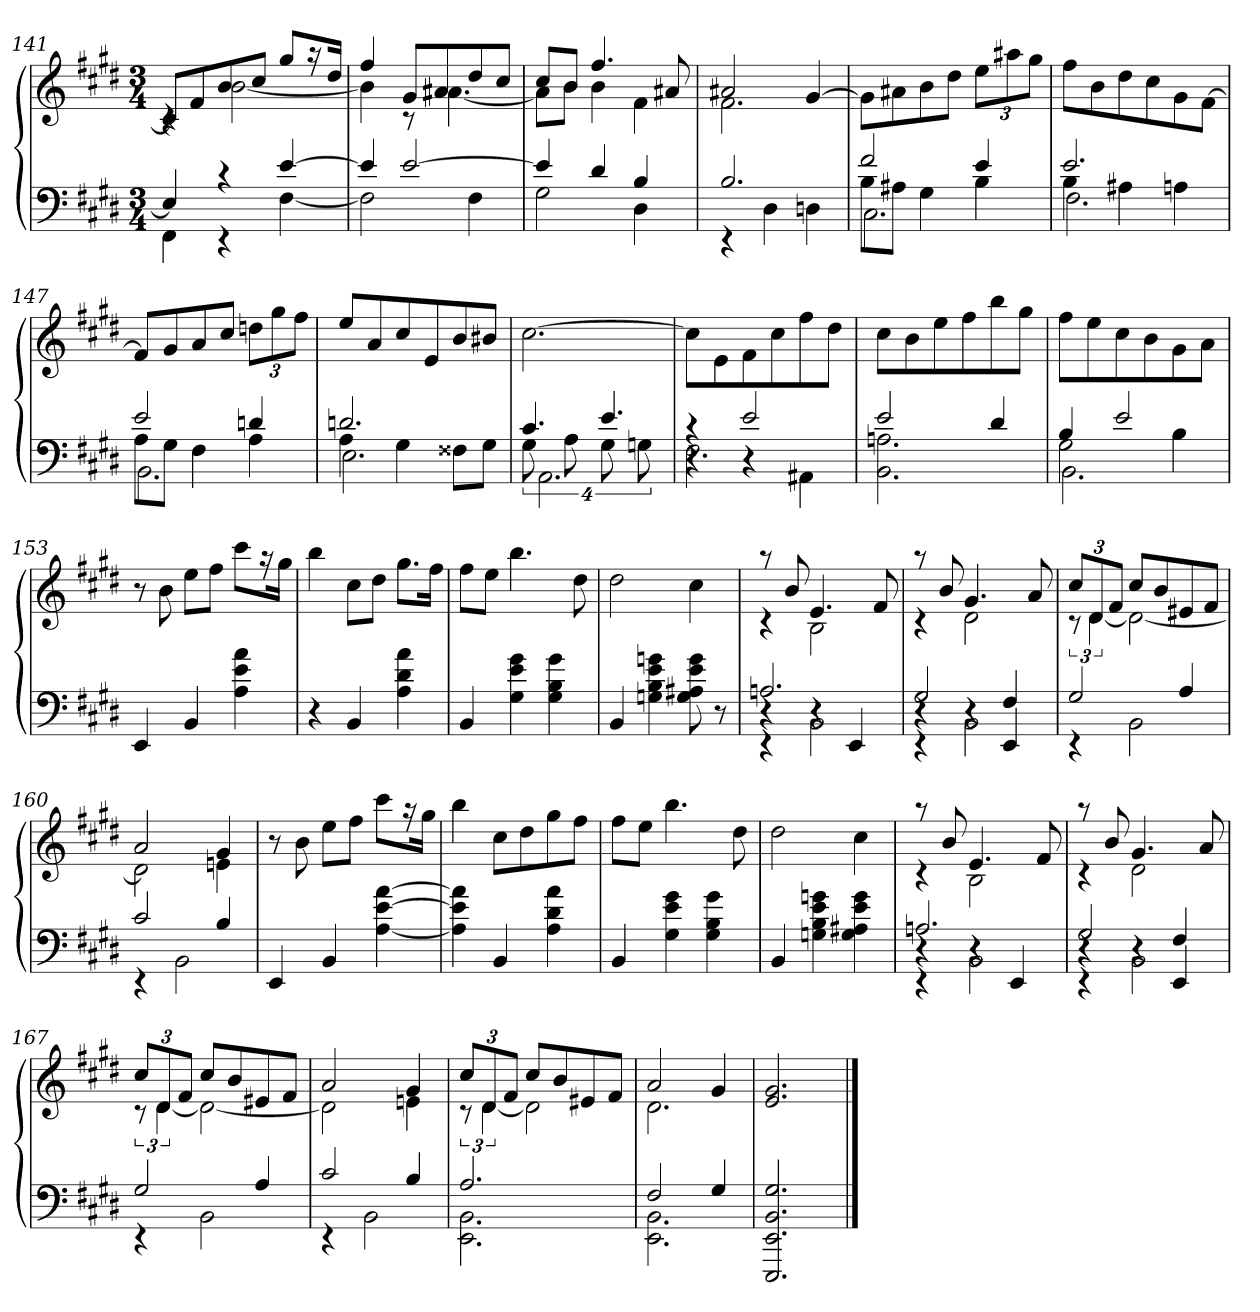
**kern	**kern
*part1	*part1
*staff2	*staff1
*clefF4	*clefG2
*k[f#c#g#d#]	*k[f#c#g#d#]
*M3/4	*M3/4
=141	=141
*^	*^
4E]	4FF#	8c#L]	4rc
.	.	8f#	.
4rc	4rEE	8b	[2b
.	.	8cc#J	.
[4e	[4F#	8gg#L	.
.	.	16r	.
.	.	16dd#Jk	.
=142	=142	=142	=142
4e]	2F#]	4ff#	4b]
[2e	.	8g#L	8rc
.	.	8a#X	[4.a#X
.	4F#	8dd#	.
.	.	8cc#J	.
=143	=143	=143	=143
4e]	2G#	8cc#L	8a#L]
.	.	8bJ	8bJ
4d#	.	4.ff#	4b
4B	4D#	.	4f#
.	.	8a#X	.
=144	=144	=144	=144
2.B	4rEE	2a#X	2.f#
.	4D#	.	.
.	4Dn	[4g#	.
*	*	*v	*v
=145	=145	=145
*	*^	*
2f#	8BL	2.C#\	8g#L]
.	8A#XJ	.	8a#X
.	4G#	.	8b
.	.	.	8dd#J
4e	4B	.	12eeL
.	.	.	12aa#X
.	.	.	12gg#J
=146	=146	=146	=146
2.e	4B	2.F#\	8ff#L
.	.	.	8b
.	4A#X	.	8dd#
.	.	.	8cc#
.	4An	.	8g#
.	.	.	[8f#J
=147	=147	=147	=147
2e	8AL	2.BB\	8f#L]
.	8G#J	.	8g#
.	4F#	.	8a
.	.	.	8cc#J
4dn	4A	.	12ddnL
.	.	.	12gg#
.	.	.	12ff#J
=148	=148	=148	=148
2.dn	4A	2.E\	8eeL
.	.	.	8a
.	4G#	.	8cc#
.	.	.	8e
.	8F##XL	.	8b
.	8G#J	.	8b#XJ
=149	=149	=149	=149
4.c#	16%3G#	2.AA\	[2.cc#
.	16%3A	.	.
4.e	16%3G#	.	.
.	16%3Gn	.	.
=150	=150	=150	=150
4rc	2.F#	4r	8cc#L]
.	.	.	8e
2e	.	4r	8f#
.	.	.	8cc#
.	.	4AA#X\	8ff#
.	.	.	8dd#J
*	*v	*v	*
=151	=151	=151
2e	2.BB 2.An	8cc#L
.	.	8b
.	.	8ee
.	.	8ff#
4d#	.	8bb
.	.	8gg#J
=152	=152	=152
*	*^	*
4B	2G#	2.BB\	8ff#L
.	.	.	8ee
2e	.	.	8cc#
.	.	.	8b
.	4B	.	8g#
.	.	.	8aJ
*v	*v	*v	*
=153	=153
4EE	8r
.	8b
4BB	8eeL
.	8ff#J
4A 4e 4a	8ccc#L
.	16r
.	16gg#Jk
=154	=154
4r	4bb
4BB	8cc#L
.	8dd#J
4A 4d# 4a	8.gg#L
.	16ff#Jk
=155	=155
4BB	8ff#L
.	8eeJ
4G# 4e 4g#	4.bb
4G# 4B 4g#	.
.	8dd#
=156	=156
4BB	2dd#
4Gn 4B 4e 4gn	.
8G 8A#X 8e 8g	4cc#
8r	.
=157	=157
*^	*^
*	*^	*	*
2.An	4rEE	4r	8raa	4rc
.	.	.	8b	.
.	2BB	4r	4.e	2B
.	.	4EE/	.	.
.	.	.	8f#	.
=158	=158	=158	=158	=158
2G#	4rEE	4r	8raa	4rc
.	.	.	8b	.
.	2BB	4r	4.g#	2d#
4F#	.	4EE/	.	.
.	.	.	8a	.
*	*v	*v	*	*
=159	=159	=159	=159
2G#	4rEE	12cc#L	12rc
.	.	12d#	[6d#
.	.	12f#J	.
.	2BB	8cc#L	2d#_
.	.	8b	.
4A	.	8e#X	.
.	.	8f#J	.
=160	=160	=160	=160
2c#	4rEE	2a	2d#]
.	2BB	.	.
4B	.	4g#	4en
*v	*v	*	*
*	*v	*v
=161	=161
4EE	8r
.	8b
4BB	8eeL
.	8ff#J
[4A [4e [4a	8ccc#L
.	16r
.	16gg#Jk
=162	=162
4A] 4e] 4a]	4bb
4BB	8cc#L
.	8dd#
4A 4d# 4a	8gg#
.	8ff#J
=163	=163
4BB	8ff#L
.	8eeJ
4G# 4e 4g#	4.bb
4G# 4B 4g#	.
.	8dd#
=164	=164
4BB	2dd#
4Gn 4B 4e 4gn	.
4G 4A#X 4e 4g	4cc#
=165	=165
*^	*^
*	*^	*	*
2.An	4rEE	4r	8raa	4rc
.	.	.	8b	.
.	2BB	4r	4.e	2B
.	.	4EE/	.	.
.	.	.	8f#	.
=166	=166	=166	=166	=166
2G#	4rEE	4r	8raa	4rc
.	.	.	8b	.
.	2BB	4r	4.g#	2d#
4F#	.	4EE/	.	.
.	.	.	8a	.
*	*v	*v	*	*
=167	=167	=167	=167
2G#	4rEE	12cc#L	12rc
.	.	12d#	[6d#
.	.	12f#J	.
.	2BB	8cc#L	2d#_
.	.	8b	.
4A	.	8e#X	.
.	.	8f#J	.
=168	=168	=168	=168
2c#	4rEE	2a	2d#]
.	2BB	.	.
4B	.	4g#	4en
=169	=169	=169	=169
2.A	2.EE 2.BB	12cc#L	12rc
.	.	12d#	[6d#
.	.	12f#J	.
.	.	8cc#L	2d#]
.	.	8b	.
.	.	8e#X	.
.	.	8f#J	.
=170	=170	=170	=170
2F#	2.EE 2.BB	2a	2.d#
4G#	.	4g#	.
*v	*v	*	*
*	*v	*v
=171	=171
2.EEE 2.EE 2.BB 2.G#	2.e 2.g#
==	==
*-	*-
